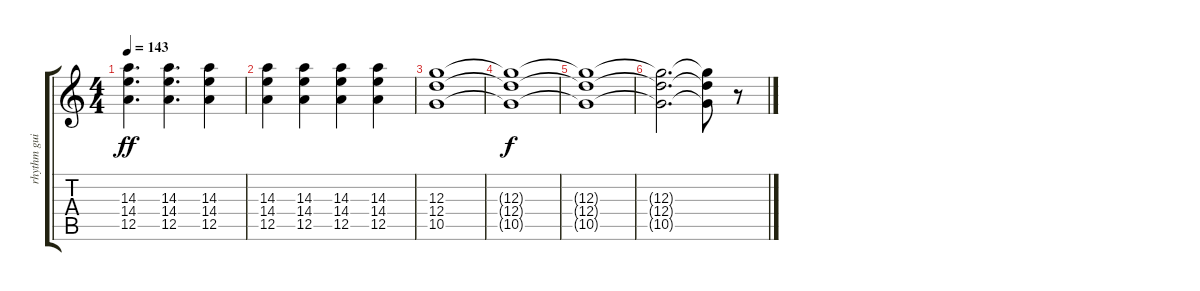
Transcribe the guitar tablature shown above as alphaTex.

\track ("rhythm guitar" "rhythm gui") {instrument electricguitarclean}
\staff {score tabs}
\tuning (E4 B3 G3 D3 A2 E2) {hide}
\ts (4 4)
\tempo 143
\clef g2
\ks c
(14.3 14.4 12.5).4{d dy ff} (14.3 14.4 12.5).4{d} (14.3 14.4 12.5).4 |
(14.3 14.4 12.5).4 (14.3 14.4 12.5).4 (14.3 14.4 12.5).4 (14.3 14.4 12.5).4 |
(12.3 12.4 10.5).1 |
(12.3{t} 12.4{t} 10.5{t}).1{dy f} |
(12.3{t} 12.4{t} 10.5{t}).1 |
(12.3{t} 12.4{t} 10.5{t}).2{d} (12.3{t} 12.4{t} 10.5{t}).8 r.8
